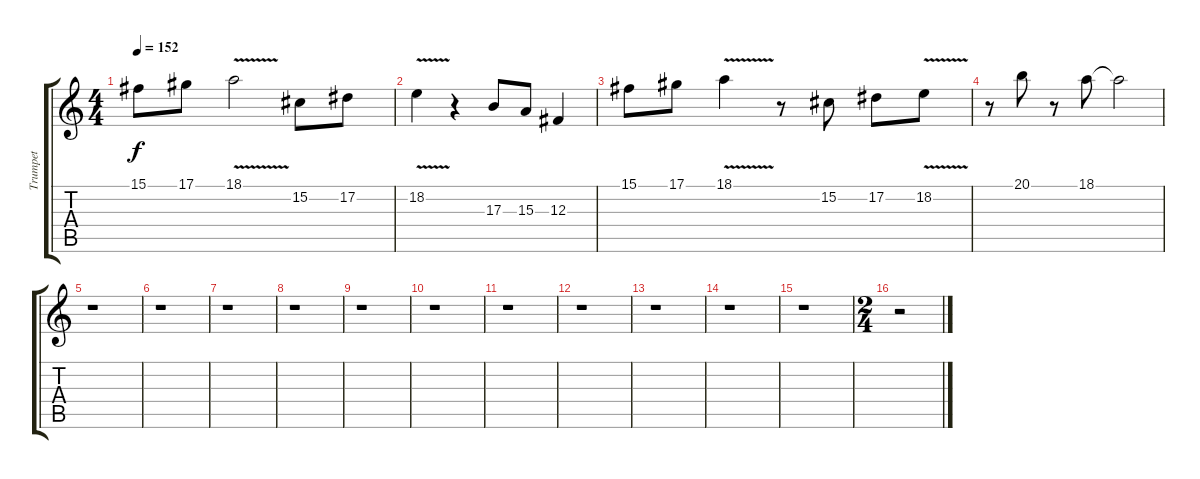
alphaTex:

\track ("Trumpet" "Trumpet") {instrument trumpet}
\staff {score tabs}
\tuning (Eb4 Bb3 Gb3 Db3 Ab2 Eb2) {hide}
\ts (4 4)
\tempo 152
\clef g2
\ks c
15.1.8{dy f} 17.1.8 18.1{v}.2 15.2.8 17.2.8 |
18.2{v}.4 r.4 17.3.8 15.3.8 12.3.4 |
15.1.8 17.1.8 18.1{v}.4 r.8 15.2.8 17.2.8 18.2{v}.8 |
r.8 20.1.8 r.8 18.1.8 18.1{t}.2 |
r.1 |
r.1 |
r.1 |
r.1 |
r.1 |
r.1 |
r.1 |
r.1 |
r.1 |
r.1 |
r.1 |
\ts (2 4)
r.2
